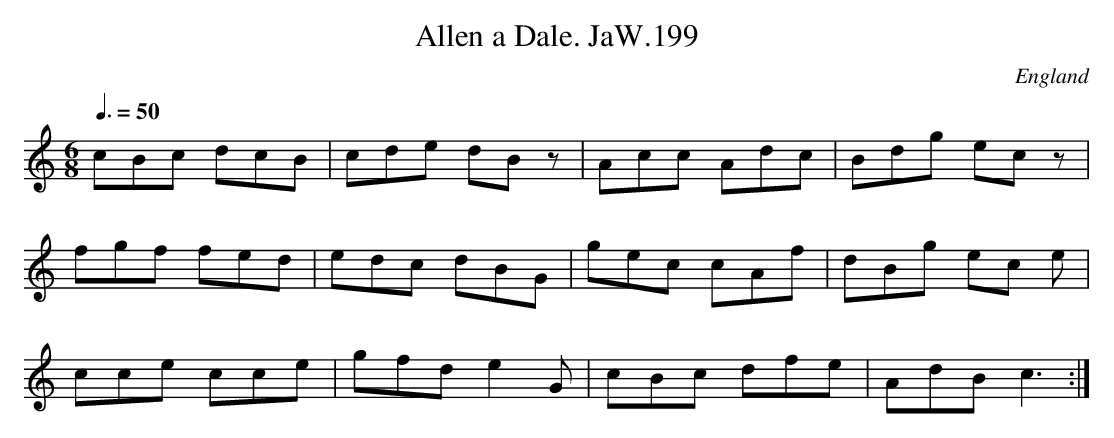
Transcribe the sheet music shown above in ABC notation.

X:1
T:Allen a Dale. JaW.199
L:1/8
M:6/8
O:England
Q:3/8=50
K:C
cBc dcB|cde dBz|Acc Adc|Bdg ecz|!
fgf fed|edc dBG|gec cAf|dBg ec e|!
cce cce|gfd e2G|cBc dfe|AdB c3:|
